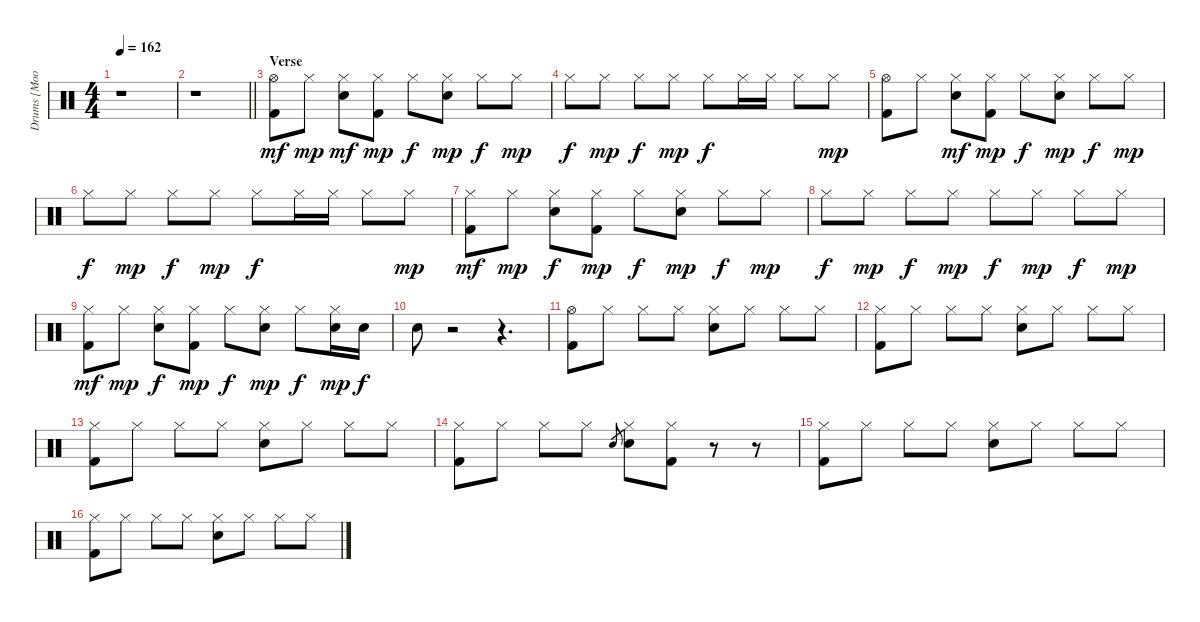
\track ("Drums [Moose]" "Drums [Moo") {instrument percussion}
\staff {score}
\articulation defaults
\ts (4 4)
\tempo 162
\clef neutral
\ks c
r.1{dy f} |
\barLineRight lightlight
r.1 |
\section ("" "Verse")
("Kick (hit) 2" "Hi-Hat (open)").8{dy mf} "Hi-Hat (closed)".8{dy mp} ("Snare (hit) 2" "Hi-Hat (closed)").8{dy mf} ("Kick (hit) 2" "Hi-Hat (closed)").8{dy mp} "Hi-Hat (closed)".8{dy f} ("Snare (hit) 2" "Hi-Hat (closed)").8{dy mp} "Hi-Hat (closed)".8{dy f} "Hi-Hat (closed)".8{dy mp} |
"Hi-Hat (closed)".8{dy f} "Hi-Hat (closed)".8{dy mp} "Hi-Hat (closed)".8{dy f} "Hi-Hat (closed)".8{dy mp} "Hi-Hat (closed)".8{dy f} "Hi-Hat (closed)".16 "Hi-Hat (closed)".16 "Hi-Hat (closed)".8 "Hi-Hat (closed)".8{dy mp} |
("Kick (hit) 2" "Hi-Hat (open)").8 "Hi-Hat (closed)".8 ("Snare (hit) 2" "Hi-Hat (closed)").8{dy mf} ("Kick (hit) 2" "Hi-Hat (closed)").8{dy mp} "Hi-Hat (closed)".8{dy f} ("Snare (hit) 2" "Hi-Hat (closed)").8{dy mp} "Hi-Hat (closed)".8{dy f} "Hi-Hat (closed)".8{dy mp} |
"Hi-Hat (closed)".8{dy f} "Hi-Hat (closed)".8{dy mp} "Hi-Hat (closed)".8{dy f} "Hi-Hat (closed)".8{dy mp} "Hi-Hat (closed)".8{dy f} "Hi-Hat (closed)".16 "Hi-Hat (closed)".16 "Hi-Hat (closed)".8 "Hi-Hat (closed)".8{dy mp} |
("Kick (hit) 2" "Hi-Hat (closed)").8{dy mf} "Hi-Hat (closed)".8{dy mp} ("Snare (hit) 2" "Hi-Hat (closed)").8{dy f} ("Kick (hit) 2" "Hi-Hat (closed)").8{dy mp} "Hi-Hat (closed)".8{dy f} ("Snare (hit) 2" "Hi-Hat (closed)").8{dy mp} "Hi-Hat (closed)".8{dy f} "Hi-Hat (closed)".8{dy mp} |
"Hi-Hat (closed)".8{dy f} "Hi-Hat (closed)".8{dy mp} "Hi-Hat (closed)".8{dy f} "Hi-Hat (closed)".8{dy mp} "Hi-Hat (closed)".8{dy f} "Hi-Hat (closed)".8{dy mp} "Hi-Hat (closed)".8{dy f} "Hi-Hat (closed)".8{dy mp} |
("Kick (hit) 2" "Hi-Hat (closed)").8{dy mf} "Hi-Hat (closed)".8{dy mp} ("Snare (hit) 2" "Hi-Hat (closed)").8{dy f} ("Kick (hit) 2" "Hi-Hat (closed)").8{dy mp} "Hi-Hat (closed)".8{dy f} ("Snare (hit) 2" "Hi-Hat (closed)").8{dy mp} "Hi-Hat (closed)".8{dy f} ("Snare (hit) 2" "Hi-Hat (closed)").16{dy mp} "Snare (hit) 2".16{dy f} |
"Snare (hit) 2".8 r.2 r.4{d} |
("Kick (hit) 2" "Hi-Hat (open)").8 "Hi-Hat (closed)".8 "Hi-Hat (closed)".8 "Hi-Hat (closed)".8 ("Snare (hit) 2" "Hi-Hat (closed)").8 "Hi-Hat (closed)".8 "Hi-Hat (closed)".8 "Hi-Hat (closed)".8 |
("Kick (hit) 2" "Hi-Hat (closed)").8 "Hi-Hat (closed)".8 "Hi-Hat (closed)".8 "Hi-Hat (closed)".8 ("Snare (hit) 2" "Hi-Hat (closed)").8 "Hi-Hat (closed)".8 "Hi-Hat (closed)".8 "Hi-Hat (closed)".8 |
("Kick (hit) 2" "Hi-Hat (closed)").8 "Hi-Hat (closed)".8 "Hi-Hat (closed)".8 "Hi-Hat (closed)".8 ("Snare (hit) 2" "Hi-Hat (closed)").8 "Hi-Hat (closed)".8 "Hi-Hat (closed)".8 "Hi-Hat (closed)".8 |
("Kick (hit) 2" "Hi-Hat (closed)").8 "Hi-Hat (closed)".8 "Hi-Hat (closed)".8 "Hi-Hat (closed)".8 "Snare (hit) 2".8{gr} ("Snare (hit) 2" "Hi-Hat (closed)").8 ("Kick (hit) 2" "Hi-Hat (closed)").8 r.8 r.8 |
("Kick (hit) 2" "Hi-Hat (closed)").8 "Hi-Hat (closed)".8 "Hi-Hat (closed)".8 "Hi-Hat (closed)".8 ("Snare (hit) 2" "Hi-Hat (closed)").8 "Hi-Hat (closed)".8 "Hi-Hat (closed)".8 "Hi-Hat (closed)".8 |
("Kick (hit) 2" "Hi-Hat (closed)").8 "Hi-Hat (closed)".8 "Hi-Hat (closed)".8 "Hi-Hat (closed)".8 ("Snare (hit) 2" "Hi-Hat (closed)").8 "Hi-Hat (closed)".8 "Hi-Hat (closed)".8 "Hi-Hat (closed)".8
